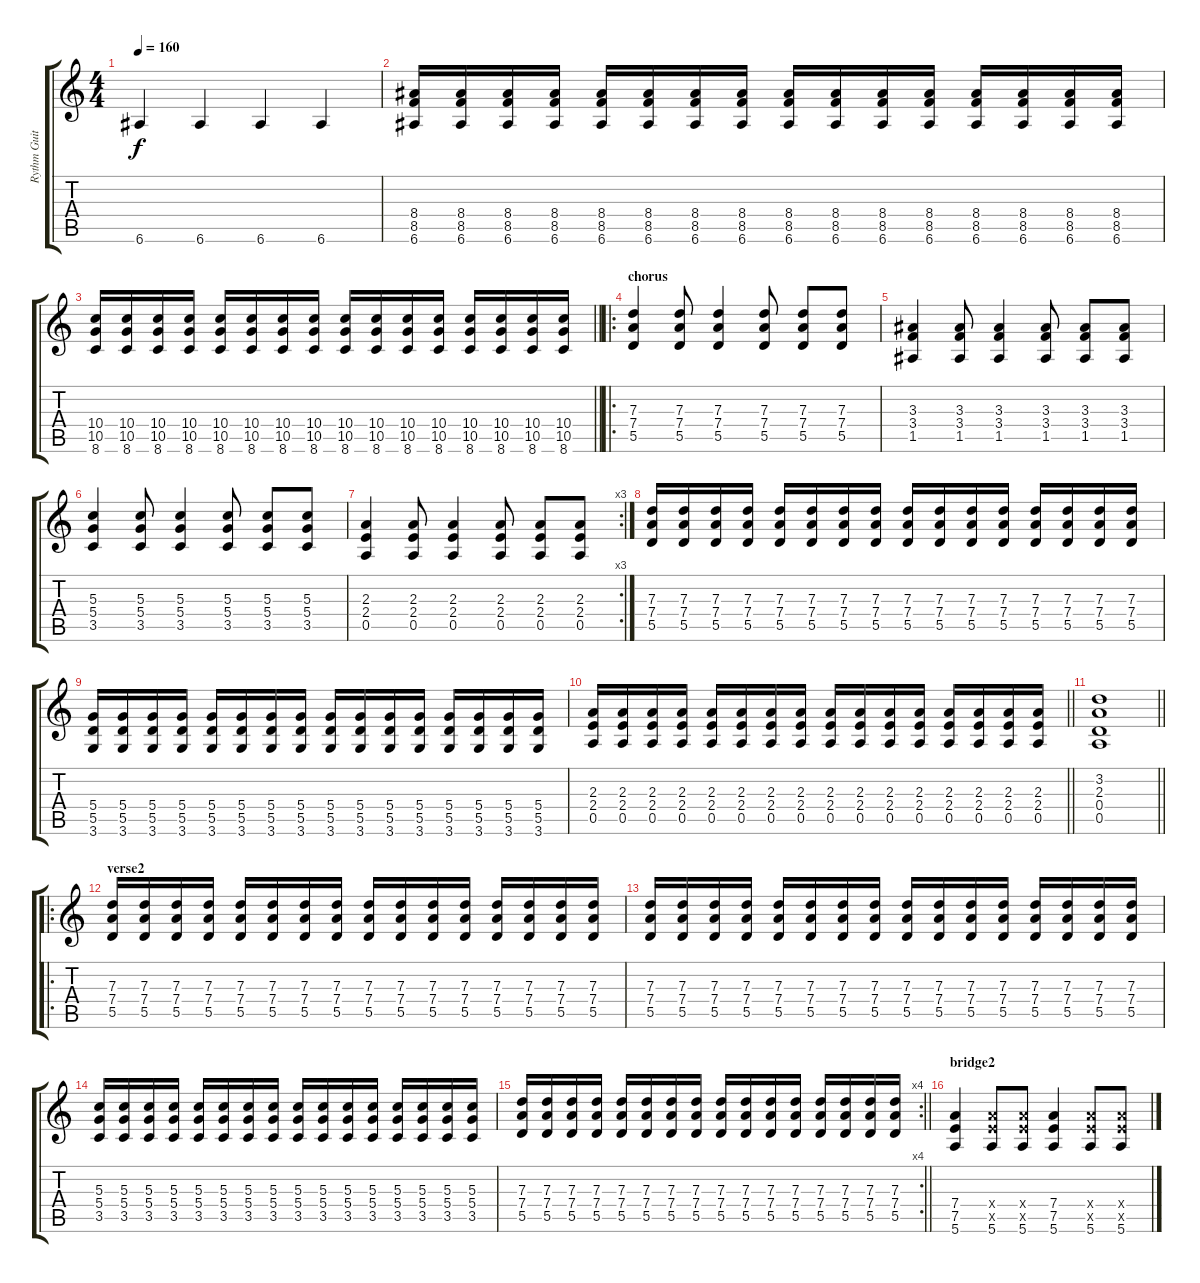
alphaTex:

\track ("Rythm Guitar" "Rythm Guit") {instrument overdrivenguitar}
\staff {score tabs}
\tuning (E4 B3 G3 D3 A2 E2) {hide}
\ts (4 4)
\tempo 160
\clef g2
\ks c
6.6.4{dy f} 6.6.4 6.6.4 6.6.4 |
(8.4 8.5 6.6).16 (8.4 8.5 6.6).16 (8.4 8.5 6.6).16 (8.4 8.5 6.6).16 (8.4 8.5 6.6).16 (8.4 8.5 6.6).16 (8.4 8.5 6.6).16 (8.4 8.5 6.6).16 (8.4 8.5 6.6).16 (8.4 8.5 6.6).16 (8.4 8.5 6.6).16 (8.4 8.5 6.6).16 (8.4 8.5 6.6).16 (8.4 8.5 6.6).16 (8.4 8.5 6.6).16 (8.4 8.5 6.6).16 |
\barLineRight lightlight
(10.4 10.5 8.6).16 (10.4 10.5 8.6).16 (10.4 10.5 8.6).16 (10.4 10.5 8.6).16 (10.4 10.5 8.6).16 (10.4 10.5 8.6).16 (10.4 10.5 8.6).16 (10.4 10.5 8.6).16 (10.4 10.5 8.6).16 (10.4 10.5 8.6).16 (10.4 10.5 8.6).16 (10.4 10.5 8.6).16 (10.4 10.5 8.6).16 (10.4 10.5 8.6).16 (10.4 10.5 8.6).16 (10.4 10.5 8.6).16 |
\ro
\section ("" "chorus")
(7.3 7.4 5.5).4 (7.3 7.4 5.5).8 (7.3 7.4 5.5).4 (7.3 7.4 5.5).8 (7.3 7.4 5.5).8 (7.3 7.4 5.5).8 |
(3.3 3.4 1.5).4 (3.3 3.4 1.5).8 (3.3 3.4 1.5).4 (3.3 3.4 1.5).8 (3.3 3.4 1.5).8 (3.3 3.4 1.5).8 |
(5.3 5.4 3.5).4 (5.3 5.4 3.5).8 (5.3 5.4 3.5).4 (5.3 5.4 3.5).8 (5.3 5.4 3.5).8 (5.3 5.4 3.5).8 |
\rc 3
(2.3 2.4 0.5).4 (2.3 2.4 0.5).8 (2.3 2.4 0.5).4 (2.3 2.4 0.5).8 (2.3 2.4 0.5).8 (2.3 2.4 0.5).8 |
(7.3 7.4 5.5).16 (7.3 7.4 5.5).16 (7.3 7.4 5.5).16 (7.3 7.4 5.5).16 (7.3 7.4 5.5).16 (7.3 7.4 5.5).16 (7.3 7.4 5.5).16 (7.3 7.4 5.5).16 (7.3 7.4 5.5).16 (7.3 7.4 5.5).16 (7.3 7.4 5.5).16 (7.3 7.4 5.5).16 (7.3 7.4 5.5).16 (7.3 7.4 5.5).16 (7.3 7.4 5.5).16 (7.3 7.4 5.5).16 |
(5.4 5.5 3.6).16 (5.4 5.5 3.6).16 (5.4 5.5 3.6).16 (5.4 5.5 3.6).16 (5.4 5.5 3.6).16 (5.4 5.5 3.6).16 (5.4 5.5 3.6).16 (5.4 5.5 3.6).16 (5.4 5.5 3.6).16 (5.4 5.5 3.6).16 (5.4 5.5 3.6).16 (5.4 5.5 3.6).16 (5.4 5.5 3.6).16 (5.4 5.5 3.6).16 (5.4 5.5 3.6).16 (5.4 5.5 3.6).16 |
\barLineRight lightlight
(2.3 2.4 0.5).16 (2.3 2.4 0.5).16 (2.3 2.4 0.5).16 (2.3 2.4 0.5).16 (2.3 2.4 0.5).16 (2.3 2.4 0.5).16 (2.3 2.4 0.5).16 (2.3 2.4 0.5).16 (2.3 2.4 0.5).16 (2.3 2.4 0.5).16 (2.3 2.4 0.5).16 (2.3 2.4 0.5).16 (2.3 2.4 0.5).16 (2.3 2.4 0.5).16 (2.3 2.4 0.5).16 (2.3 2.4 0.5).16 |
\barLineRight lightlight
(3.2 2.3 0.4 0.5).1 |
\ro
\section ("" "verse2")
(7.3 7.4 5.5).16 (7.3 7.4 5.5).16 (7.3 7.4 5.5).16 (7.3 7.4 5.5).16 (7.3 7.4 5.5).16 (7.3 7.4 5.5).16 (7.3 7.4 5.5).16 (7.3 7.4 5.5).16 (7.3 7.4 5.5).16 (7.3 7.4 5.5).16 (7.3 7.4 5.5).16 (7.3 7.4 5.5).16 (7.3 7.4 5.5).16 (7.3 7.4 5.5).16 (7.3 7.4 5.5).16 (7.3 7.4 5.5).16 |
(7.3 7.4 5.5).16 (7.3 7.4 5.5).16 (7.3 7.4 5.5).16 (7.3 7.4 5.5).16 (7.3 7.4 5.5).16 (7.3 7.4 5.5).16 (7.3 7.4 5.5).16 (7.3 7.4 5.5).16 (7.3 7.4 5.5).16 (7.3 7.4 5.5).16 (7.3 7.4 5.5).16 (7.3 7.4 5.5).16 (7.3 7.4 5.5).16 (7.3 7.4 5.5).16 (7.3 7.4 5.5).16 (7.3 7.4 5.5).16 |
(5.3 5.4 3.5).16 (5.3 5.4 3.5).16 (5.3 5.4 3.5).16 (5.3 5.4 3.5).16 (5.3 5.4 3.5).16 (5.3 5.4 3.5).16 (5.3 5.4 3.5).16 (5.3 5.4 3.5).16 (5.3 5.4 3.5).16 (5.3 5.4 3.5).16 (5.3 5.4 3.5).16 (5.3 5.4 3.5).16 (5.3 5.4 3.5).16 (5.3 5.4 3.5).16 (5.3 5.4 3.5).16 (5.3 5.4 3.5).16 |
\rc 4
\barLineRight lightlight
(7.3 7.4 5.5).16 (7.3 7.4 5.5).16 (7.3 7.4 5.5).16 (7.3 7.4 5.5).16 (7.3 7.4 5.5).16 (7.3 7.4 5.5).16 (7.3 7.4 5.5).16 (7.3 7.4 5.5).16 (7.3 7.4 5.5).16 (7.3 7.4 5.5).16 (7.3 7.4 5.5).16 (7.3 7.4 5.5).16 (7.3 7.4 5.5).16 (7.3 7.4 5.5).16 (7.3 7.4 5.5).16 (7.3 7.4 5.5).16 |
\section ("" "bridge2")
(7.4 7.5 5.6).4 (7.4{x} 7.5{x} 5.6).8 (7.4{x} 7.5{x} 5.6).8 (7.4 7.5 5.6).4 (7.4{x} 7.5{x} 5.6).8 (7.4{x} 7.5{x} 5.6).8
